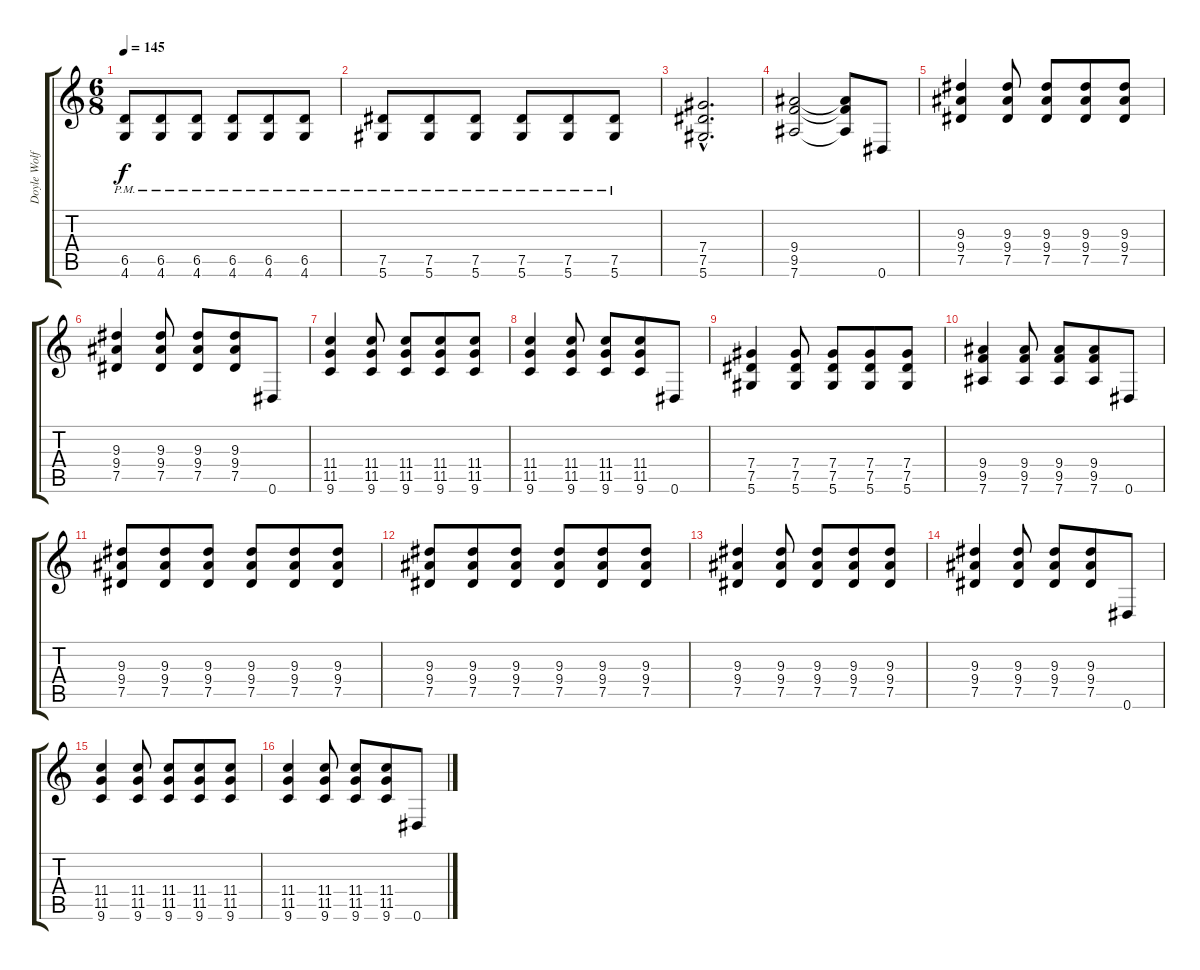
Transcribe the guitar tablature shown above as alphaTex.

\track ("Doyle Wolfgang Von Frankenstein" "Doyle Wolf") {instrument overdrivenguitar}
\staff {score tabs}
\tuning (Eb4 Bb3 Gb3 Db3 Ab2 Eb2) {hide}
\ts (6 8)
\tempo 145
\clef g2
\ks c
(6.5{pm} 4.6{pm}).8{dy f} (6.5{pm} 4.6{pm}).8 (6.5{pm} 4.6{pm}).8 (6.5{pm} 4.6{pm}).8 (6.5{pm} 4.6{pm}).8 (6.5{pm} 4.6{pm}).8 |
(7.5{pm} 5.6{pm}).8 (7.5{pm} 5.6{pm}).8 (7.5{pm} 5.6{pm}).8 (7.5{pm} 5.6{pm}).8 (7.5{pm} 5.6{pm}).8 (7.5{pm} 5.6{pm}).8 |
(7.4{hac} 7.5{hac} 5.6{hac}).2{d} |
(9.4 9.5 7.6).2 (9.4{t} 9.5{t} 7.6{t}).8 0.6.8 |
(9.3 9.4 7.5).4 (9.3 9.4 7.5).8 (9.3 9.4 7.5).8 (9.3 9.4 7.5).8 (9.3 9.4 7.5).8 |
(9.3 9.4 7.5).4 (9.3 9.4 7.5).8 (9.3 9.4 7.5).8 (9.3 9.4 7.5).8 0.6.8 |
(11.4 11.5 9.6).4 (11.4 11.5 9.6).8 (11.4 11.5 9.6).8 (11.4 11.5 9.6).8 (11.4 11.5 9.6).8 |
(11.4 11.5 9.6).4 (11.4 11.5 9.6).8 (11.4 11.5 9.6).8 (11.4 11.5 9.6).8 0.6.8 |
(7.4 7.5 5.6).4 (7.4 7.5 5.6).8 (7.4 7.5 5.6).8 (7.4 7.5 5.6).8 (7.4 7.5 5.6).8 |
(9.4 9.5 7.6).4 (9.4 9.5 7.6).8 (9.4 9.5 7.6).8 (9.4 9.5 7.6).8 0.6.8 |
(9.3 9.4 7.5).8 (9.3 9.4 7.5).8 (9.3 9.4 7.5).8 (9.3 9.4 7.5).8 (9.3 9.4 7.5).8 (9.3 9.4 7.5).8 |
(9.3 9.4 7.5).8 (9.3 9.4 7.5).8 (9.3 9.4 7.5).8 (9.3 9.4 7.5).8 (9.3 9.4 7.5).8 (9.3 9.4 7.5).8 |
(9.3 9.4 7.5).4 (9.3 9.4 7.5).8 (9.3 9.4 7.5).8 (9.3 9.4 7.5).8 (9.3 9.4 7.5).8 |
(9.3 9.4 7.5).4 (9.3 9.4 7.5).8 (9.3 9.4 7.5).8 (9.3 9.4 7.5).8 0.6.8 |
(11.4 11.5 9.6).4 (11.4 11.5 9.6).8 (11.4 11.5 9.6).8 (11.4 11.5 9.6).8 (11.4 11.5 9.6).8 |
(11.4 11.5 9.6).4 (11.4 11.5 9.6).8 (11.4 11.5 9.6).8 (11.4 11.5 9.6).8 0.6.8
